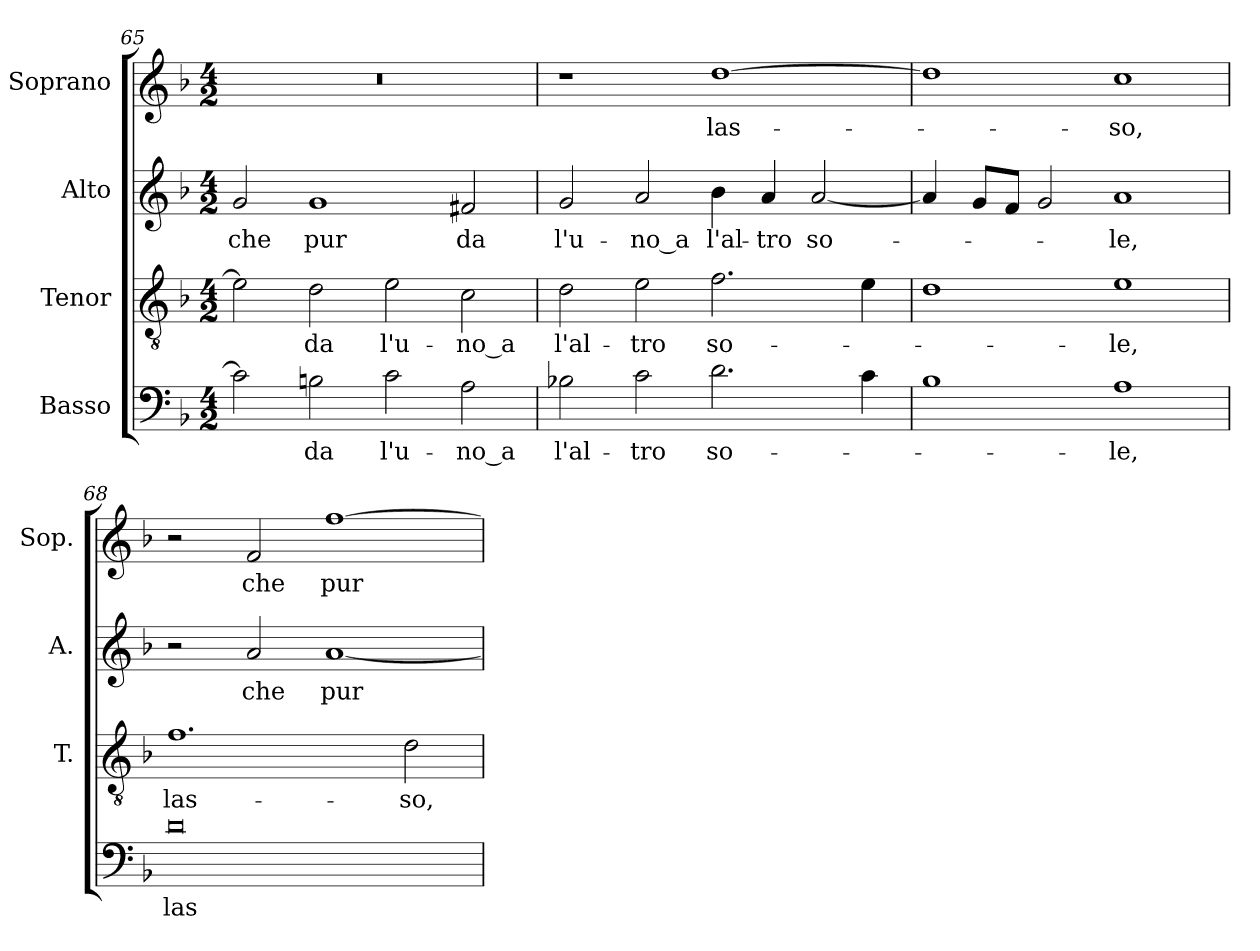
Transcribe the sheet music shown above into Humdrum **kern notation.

**kern	**text	**kern	**text	**kern	**text	**kern	**text
*part4	*part4	*part3	*part3	*part2	*part2	*part1	*part1
*staff4	*staff4	*staff3	*staff3	*staff2	*staff2	*staff1	*staff1
*I"Basso	*	*I"Tenor	*	*I"Alto	*	*I"Soprano	*
*	*	*I'T.	*	*I'A.	*	*I'Sop.	*
*clefF4	*	*clefGv2	*	*clefG2	*	*clefG2	*
*	*	*ITrd7c12	*	*	*	*	*
*k[b-]	*	*k[b-]	*	*k[b-]	*	*k[b-]	*
*F:	*	*F:	*	*F:	*	*F:	*
*M4/2	*	*M4/2	*	*M4/2	*	*M4/2	*
=65	=65	=65	=65	=65	=65	=65	=65
!	!	!	!	!	!LO:LY:b:color=#000000	!LO:N:vis=1	!
2ci\]	.	2Ei\]	.	2gi/	che	0r	.
!	!LO:LY:b:color=#000000	!	!	!	!	!	!
!	!	!	!LO:LY:b:color=#000000	!	!	!	!
!	!	!	!	!	!LO:LY:b:color=#000000	!	!
2Bni\	da	2Di\	da	1gi	pur	.	.
!	!LO:LY:b:color=#000000	!	!	!	!	!	!
!	!	!	!LO:LY:b:color=#000000	!	!	!	!
2ci\	l'u-	2Ei\	l'u-	.	.	.	.
!	!LO:LY:b:color=#000000	!	!	!	!	!	!
!	!	!	!LO:LY:b:color=#000000	!	!	!	!
!	!	!	!	!	!LO:LY:b:color=#000000	!	!
2Ai\	-no_a	2Ci\	-no_a	2f#Xi/	da	.	.
=66	=66	=66	=66	=66	=66	=66	=66
!	!LO:LY:b:color=#000000	!	!	!	!	!	!
!	!	!	!LO:LY:b:color=#000000	!	!	!	!
!	!	!	!	!	!LO:LY:b:color=#000000	!	!
2B-Xi\	l'al-	2Di\	l'al-	2gi/	l'u-	1r	.
!	!LO:LY:b:color=#000000	!	!	!	!	!	!
!	!	!	!LO:LY:b:color=#000000	!	!	!	!
!	!	!	!	!	!LO:LY:b:color=#000000	!	!
2ci\	-tro	2Ei\	-tro	2ai/	-no_a	.	.
!	!LO:LY:b:color=#000000	!	!	!	!	!	!
!	!	!	!LO:LY:b:color=#000000	!	!	!	!
!	!	!	!	!	!LO:LY:b:color=#000000	!	!
!	!	!	!	!	!	!	!LO:LY:b:color=#000000
2.di\	so-	2.Fi\	so-	4b-i\	l'al-	[>1ddi	las-
!	!	!	!	!	!LO:LY:b:color=#000000	!	!
.	.	.	.	4ai/	-tro	.	.
!	!	!	!	!	!LO:LY:b:color=#000000	!	!
.	.	.	.	[<2ai/	so-	.	.
4ci\	.	4Ei\	.	.	.	.	.
=67	=67	=67	=67	=67	=67	=67	=67
1B-i	.	1Di	.	4ai/]	.	1ddi]	.
.	.	.	.	8gi/L	.	.	.
.	.	.	.	8fi/J	.	.	.
.	.	.	.	2gi/	.	.	.
!	!LO:LY:b:color=#000000	!	!	!	!	!	!
!	!	!	!LO:LY:b:color=#000000	!	!	!	!
!	!	!	!	!	!LO:LY:b:color=#000000	!	!
!	!	!	!	!	!	!	!LO:LY:b:color=#000000
1Ai	-le,	1Ei	-le,	1ai	-le,	1cci	-so,
=68	=68	=68	=68	=68	=68	=68	=68
!	!LO:LY:b:color=#000000	!	!	!	!	!	!
!	!	!	!LO:LY:b:color=#000000	!	!	!	!
0di	las-	1.Fi	las-	2r	.	2r	.
!	!	!	!	!	!LO:LY:b:color=#000000	!	!
!	!	!	!	!	!	!	!LO:LY:b:color=#000000
.	.	.	.	2ai/	che	2fi/	che
!	!	!	!	!	!LO:LY:b:color=#000000	!	!
!	!	!	!	!	!	!	!LO:LY:b:color=#000000
.	.	.	.	[<1ai	pur	[>1ffi	pur
!	!	!	!LO:LY:b:color=#000000	!	!	!	!
.	.	2Di\	-so,	.	.	.	.
=	=	=	=	=	=	=	=
*-	*-	*-	*-	*-	*-	*-	*-
